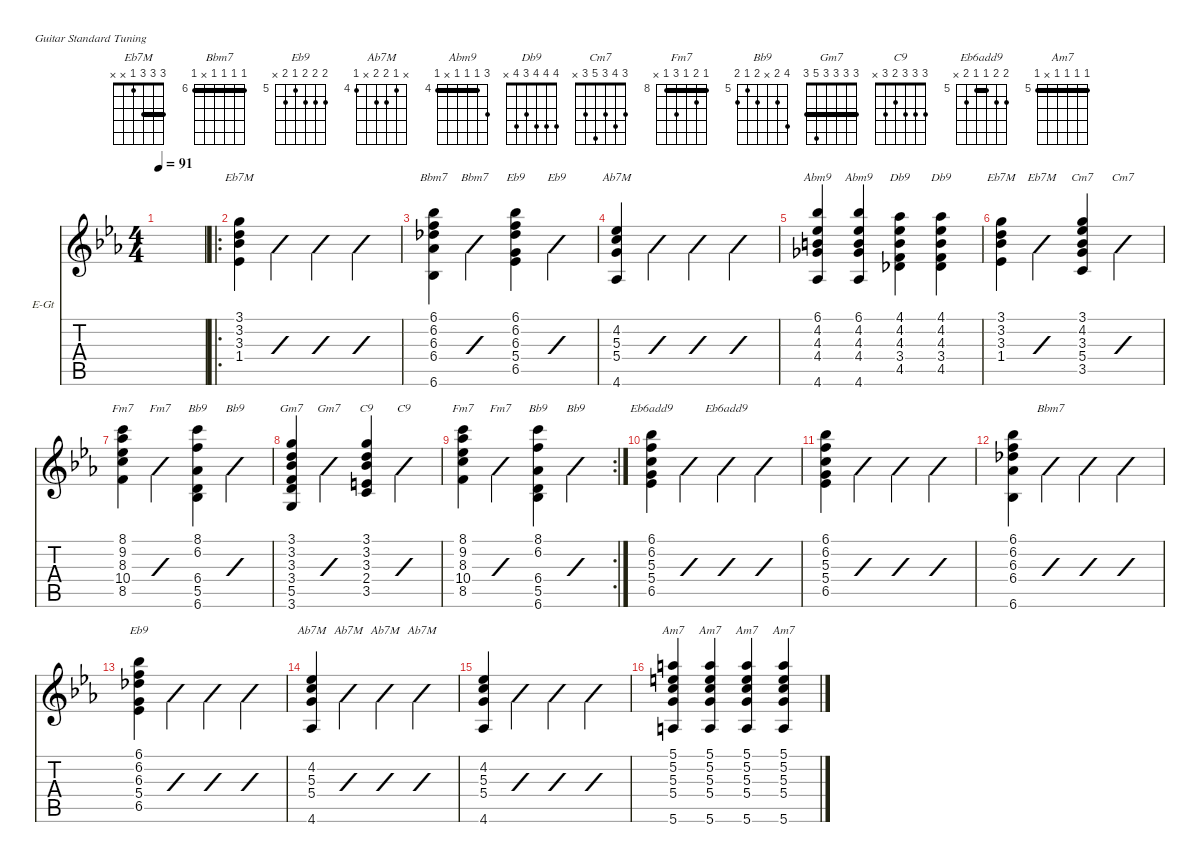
\defaultSystemsLayout 4
\hideDynamics
\bracketExtendMode nobrackets
\firstSystemTrackNameOrientation horizontal
\otherSystemsTrackNameOrientation horizontal
\track ("Electric Guitar" "E-Gt") {instrument electricguitarclean}
\staff {score tabs}
\tuning (E4 B3 G3 D3 A2 E2)
\chord ("Eb7M" 3 3 3 1 x x) {showfingering false barre (3 3)}
\chord ("Bbm7" 6 6 6 6 x 6) {firstfret 6 showfingering false barre (6 6 6 6)}
\chord ("Eb9" 6 6 6 5 6 x) {firstfret 5 showfingering false}
\chord ("Ab7M" x 4 5 5 x 4) {firstfret 4 showfingering false}
\chord ("Abm9" 6 4 4 4 x 4) {firstfret 4 showfingering false barre (4 4 4)}
\chord ("Db9" 4 4 4 3 4 x) {showfingering false}
\chord ("Cm7" 3 4 3 5 3 x) {showfingering false}
\chord ("Fm7" 8 9 8 10 8 x) {firstfret 8 showfingering false barre (8 8)}
\chord ("Bb9" 8 6 x 6 5 6) {firstfret 5 showfingering false}
\chord ("Gm7" 3 3 3 3 5 3) {showfingering false barre (3 3 3 3)}
\chord ("C9" 3 3 3 2 3 x) {showfingering false}
\chord ("Eb6add9" 6 6 5 5 6 x) {firstfret 5 showfingering false barre 5}
\chord ("Am7" 5 5 5 5 x 5) {firstfret 5 showfingering false barre (5 5 5 5)}
\ts (4 4)
\tempo 91
\clef g2
\scale
0.507246
\ks eb
|
\ro
\scale
0.268116 (1.4 3.3 3.2 3.1).4{ch "Eb7M"} (1.4 3.3 3.2 3.1).4{slashed} (1.4 3.3 3.2 3.1).4{slashed} (1.4 3.3 3.2 3.1).4{slashed} |
\scale
0.224638 (6.6 6.4 6.3 6.2 6.1).4{ch "Bbm7"} (6.6 6.4 6.3 6.2 6.1).4{ch "Bbm7" slashed} (6.5 5.4 6.3 6.2 6.1).4{ch "Eb9"} (6.5 5.4 6.3 6.2 6.1).4{ch "Eb9" slashed} |
\scale
0.333333 (4.6 5.4 5.3 4.2).4{ch "Ab7M"} (4.6 5.4 5.3 4.2).4{slashed} (4.6 5.4 5.3 4.2).4{slashed} (4.6 5.4 5.3 4.2).4{slashed} |
\scale
0.333333 (4.6 4.4 4.3 4.2 6.1).4{ch "Abm9"} (4.6 4.4 4.3 4.2 6.1).4{ch "Abm9"} (4.5 3.4 4.3 4.2 4.1).4{ch "Db9"} (4.5 3.4 4.3 4.2 4.1).4{ch "Db9"} |
\scale
0.333333 (1.4 3.3 3.2 3.1).4{ch "Eb7M"} (1.4 3.3 3.2 3.1).4{ch "Eb7M" slashed} (3.5 5.4 3.3 4.2 3.1).4{ch "Cm7"} (3.5 5.4 3.3 4.2 3.1).4{ch "Cm7" slashed} |
(8.5 10.4 8.3 9.2 8.1).4{ch "Fm7"} (8.5 10.4 8.3 9.2 8.1).4{ch "Fm7" slashed} (6.6 5.5 6.4 6.2 8.1).4{ch "Bb9"} (6.6 5.5 6.4 6.2 8.1).4{ch "Bb9" slashed} |
(3.6 5.5 3.4 3.3 3.2 3.1).4{ch "Gm7"} (3.6 5.5 3.4 3.3 3.2 3.1).4{ch "Gm7" slashed} (3.5 2.4 3.3 3.2 3.1).4{ch "C9"} (3.5 2.4 3.3 3.2 3.1).4{ch "C9" slashed} |
\rc 2
(8.5 10.4 8.3 9.2 8.1).4{ch "Fm7"} (8.5 10.4 8.3 9.2 8.1).4{ch "Fm7" slashed} (6.6 5.5 6.4 6.2 8.1).4{ch "Bb9"} (6.6 5.5 6.4 6.2 8.1).4{ch "Bb9" slashed} |
(6.5 5.4 5.3 6.2 6.1).4{ch "Eb6add9"} (6.5 5.4 5.3 6.2 6.1).4{slashed} (6.5 5.4 5.3 6.2 6.1).4{ch "Eb6add9" slashed} (6.5 5.4 5.3 6.2 6.1).4{slashed} |
(6.5 5.4 5.3 6.2 6.1).4 (6.5 5.4 5.3 6.2 6.1).4{slashed} (6.5 5.4 5.3 6.2 6.1).4{slashed} (6.5 5.4 5.3 6.2 6.1).4{slashed} |
(6.6 6.4 6.3 6.2 6.1).4 (6.6 6.4 6.3 6.2 6.1).4{ch "Bbm7" slashed} (6.6 6.4 6.3 6.2 6.1).4{slashed} (6.6 6.4 6.3 6.2 6.1).4{slashed} |
(6.5 5.4 6.3 6.2 6.1).4{ch "Eb9"} (6.5 5.4 6.3 6.2 6.1).4{slashed} (6.5 5.4 6.3 6.2 6.1).4{slashed} (6.5 5.4 6.3 6.2 6.1).4{slashed} |
(4.6 5.4 5.3 4.2).4{ch "Ab7M"} (4.6 5.4 5.3 4.2).4{ch "Ab7M" slashed} (4.6 5.4 5.3 4.2).4{ch "Ab7M" slashed} (4.6 5.4 5.3 4.2).4{ch "Ab7M" slashed} |
(4.6 5.4 5.3 4.2).4 (4.6 5.4 5.3 4.2).4{slashed} (4.6 5.4 5.3 4.2).4{slashed} (4.6 5.4 5.3 4.2).4{slashed} |
(5.6 5.4 5.3 5.2 5.1).4{ch "Am7"} (5.6 5.4 5.3 5.2 5.1).4{ch "Am7"} (5.6 5.4 5.3 5.2 5.1).4{ch "Am7"} (5.6 5.4 5.3 5.2 5.1).4{ch "Am7"}
